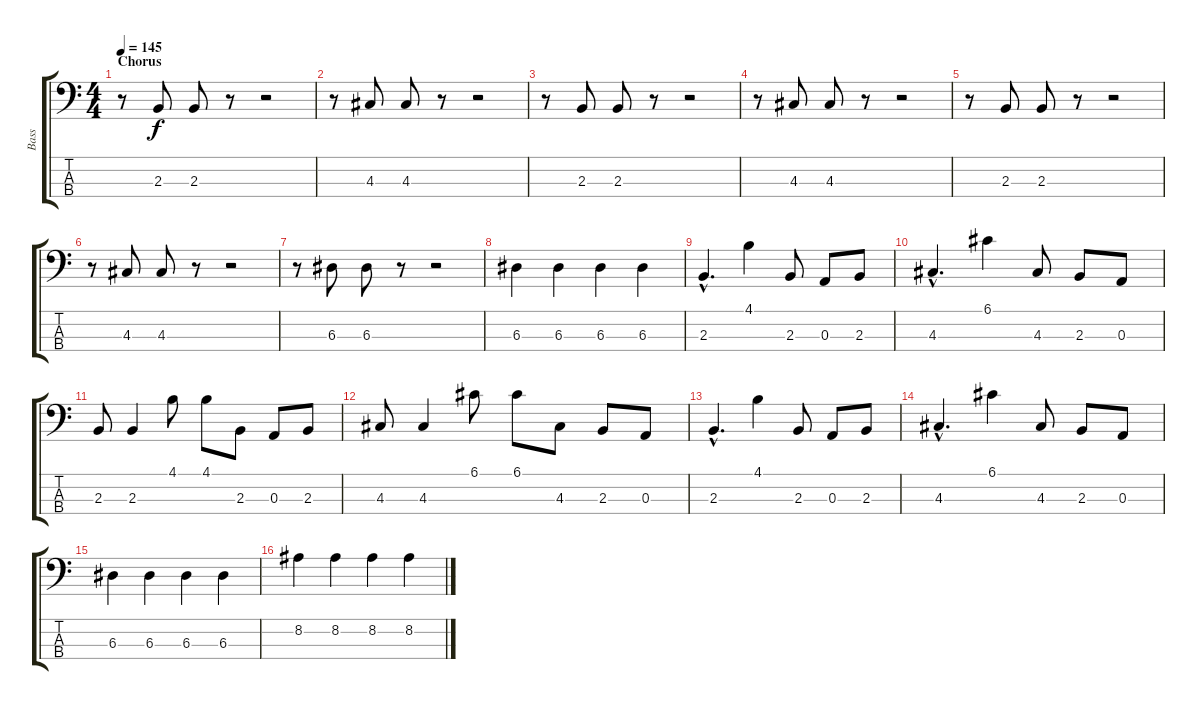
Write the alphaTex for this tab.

\track ("Bass" "Bass") {instrument electricbassfinger}
\staff {score tabs}
\tuning (G2 D2 A1 E1) {hide}
\ts (4 4)
\section ("" "Chorus")
\tempo 145
\clef f4
\ks c
r.8{dy f} 2.3.8 2.3.8 r.8 r.2 |
r.8 4.3.8 4.3.8 r.8 r.2 |
r.8 2.3.8 2.3.8 r.8 r.2 |
r.8 4.3.8 4.3.8 r.8 r.2 |
r.8 2.3.8 2.3.8 r.8 r.2 |
r.8 4.3.8 4.3.8 r.8 r.2 |
r.8 6.3.8 6.3.8 r.8 r.2 |
6.3.4 6.3.4 6.3.4 6.3.4 |
2.3{hac}.4{d} 4.1.4 2.3.8 0.3.8 2.3.8 |
4.3{hac}.4{d} 6.1.4 4.3.8 2.3.8 0.3.8 |
2.3.8 2.3.4 4.1.8 4.1.8 2.3.8 0.3.8 2.3.8 |
4.3.8 4.3.4 6.1.8 6.1.8 4.3.8 2.3.8 0.3.8 |
2.3{hac}.4{d} 4.1.4 2.3.8 0.3.8 2.3.8 |
4.3{hac}.4{d} 6.1.4 4.3.8 2.3.8 0.3.8 |
6.3.4 6.3.4 6.3.4 6.3.4 |
8.2.4 8.2.4 8.2.4 8.2.4
